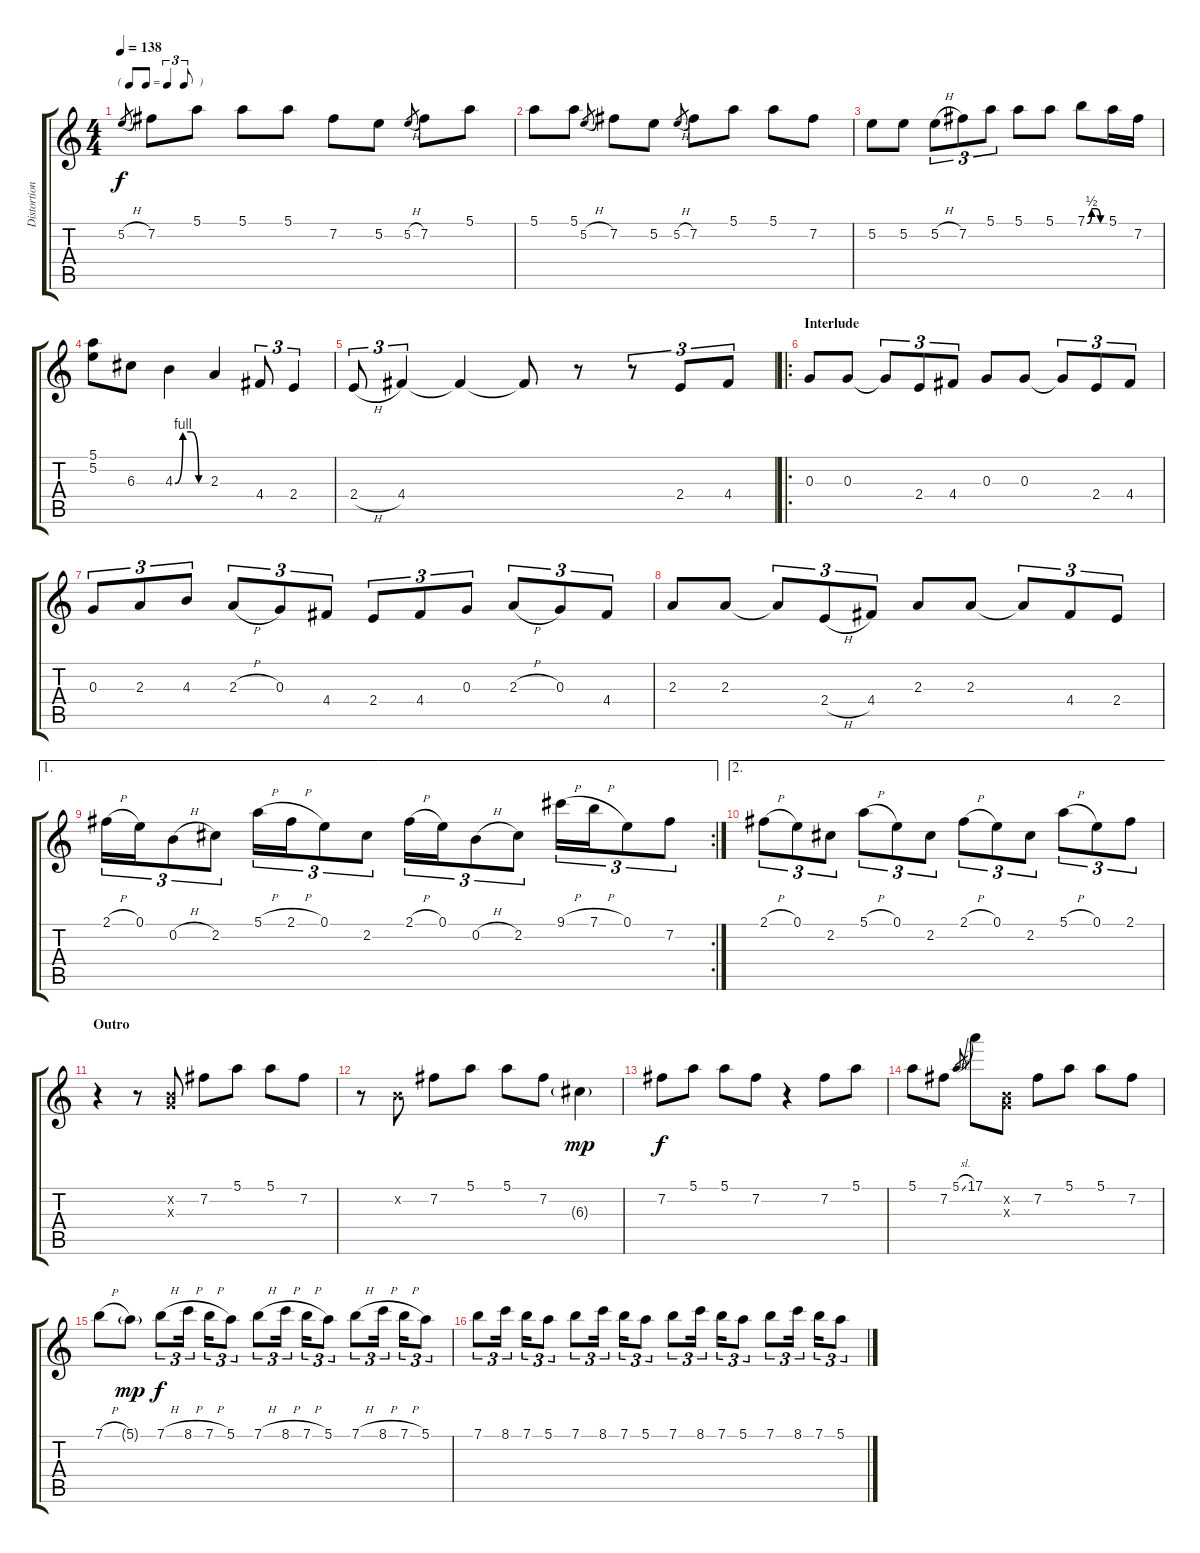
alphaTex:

\track ("Distortion Gtr" "Distortion") {instrument overdrivenguitar}
\staff {score tabs}
\tuning (E4 B3 G3 D3 A2 E2) {hide}
\ts (4 4)
\tf triplet8th
\tempo 138
\clef g2
\ks c
5.2{h}.8{gr dy f} 7.2.8 5.1.8 5.1.8 5.1.8 7.2.8 5.2.8 5.2{h}.8{gr} 7.2.8 5.1.8 |
5.1.8 5.1.8 5.2{h}.8{gr} 7.2.8 5.2.8 5.2{h}.8{gr} 7.2.8 5.1.8 5.1.8 7.2.8 |
5.2.8 5.2.8 5.2{h}.8{tu (3 2)} 7.2.8{tu (3 2)} 5.1.8{tu (3 2)} 5.1.8 5.1.8 7.1{be (custom 0 0 15 2 30 2 45 0 60 0)}.8 5.1.16 7.2.16 |
(5.1 5.2).8 6.3.8 4.3{be (custom 0 0 15 4 30 4 45 0 60 0)}.4 2.3.4 4.4.8{tu (3 2)} 2.4.4{tu (3 2)} |
2.4{h}.8{tu (3 2)} 4.4.4{tu (3 2)} 4.4{t}.4 4.4{t}.8 r.8 r.8{tu (3 2)} 2.4.8{tu (3 2)} 4.4.8{tu (3 2)} |
\ro
\section ("" "Interlude")
0.3.8 0.3.8 0.3{t}.8{tu (3 2)} 2.4.8{tu (3 2)} 4.4.8{tu (3 2)} 0.3.8 0.3.8 0.3{t}.8{tu (3 2)} 2.4.8{tu (3 2)} 4.4.8{tu (3 2)} |
0.3.8{tu (3 2)} 2.3.8{tu (3 2)} 4.3.8{tu (3 2)} 2.3{h}.8{tu (3 2)} 0.3.8{tu (3 2)} 4.4.8{tu (3 2)} 2.4.8{tu (3 2)} 4.4.8{tu (3 2)} 0.3.8{tu (3 2)} 2.3{h}.8{tu (3 2)} 0.3.8{tu (3 2)} 4.4.8{tu (3 2)} |
2.3.8 2.3.8 2.3{t}.8{tu (3 2)} 2.4{h}.8{tu (3 2)} 4.4.8{tu (3 2)} 2.3.8 2.3.8 2.3{t}.8{tu (3 2)} 4.4.8{tu (3 2)} 2.4.8{tu (3 2)} |
\ae 1
\rc 2
2.1{h}.16{tu (3 2)} 0.1.16{tu (3 2)} 0.2{h}.8{tu (3 2)} 2.2.8{tu (3 2)} 5.1{h}.16{tu (3 2)} 2.1{h}.16{tu (3 2)} 0.1.8{tu (3 2)} 2.2.8{tu (3 2)} 2.1{h}.16{tu (3 2)} 0.1.16{tu (3 2)} 0.2{h}.8{tu (3 2)} 2.2.8{tu (3 2)} 9.1{h}.16{tu (3 2)} 7.1{h}.16{tu (3 2)} 0.1.8{tu (3 2)} 7.2.8{tu (3 2)} |
\ae 2
2.1{h}.8{tu (3 2)} 0.1.8{tu (3 2)} 2.2.8{tu (3 2)} 5.1{h}.8{tu (3 2)} 0.1.8{tu (3 2)} 2.2.8{tu (3 2)} 2.1{h}.8{tu (3 2)} 0.1.8{tu (3 2)} 2.2.8{tu (3 2)} 5.1{h}.8{tu (3 2)} 0.1.8{tu (3 2)} 2.1.8{tu (3 2)} |
\section ("" "Outro")
r.4 r.8 (0.2{x} 0.3{x}).8 7.2.8 5.1.8 5.1.8 7.2.8 |
r.8 0.2{x}.8 7.2.8 5.1.8 5.1.8 7.2.8 6.3{g}.4{dy mp} |
7.2.8{dy f} 5.1.8 5.1.8 7.2.8 r.4 7.2.8 5.1.8 |
5.1.8 7.2.8 5.1{sl}.8{gr} 17.1.8 (0.2{x} 0.3{x}).8 7.2.8 5.1.8 5.1.8 7.2.8 |
7.1{h}.8 5.1{g}.8{dy mp} 7.1{h}.8{tu (3 2) dy f} 8.1{h}.16{tu (3 2)} 7.1{h}.16{tu (3 2)} 5.1.8{tu (3 2)} 7.1{h}.8{tu (3 2)} 8.1{h}.16{tu (3 2)} 7.1{h}.16{tu (3 2)} 5.1.8{tu (3 2)} 7.1{h}.8{tu (3 2)} 8.1{h}.16{tu (3 2)} 7.1{h}.16{tu (3 2)} 5.1.8{tu (3 2)} |
7.1.8{tu (3 2)} 8.1.16{tu (3 2)} 7.1.16{tu (3 2)} 5.1.8{tu (3 2)} 7.1.8{tu (3 2)} 8.1.16{tu (3 2)} 7.1.16{tu (3 2)} 5.1.8{tu (3 2)} 7.1.8{tu (3 2)} 8.1.16{tu (3 2)} 7.1.16{tu (3 2)} 5.1.8{tu (3 2)} 7.1.8{tu (3 2)} 8.1.16{tu (3 2)} 7.1.16{tu (3 2)} 5.1.8{tu (3 2)}
